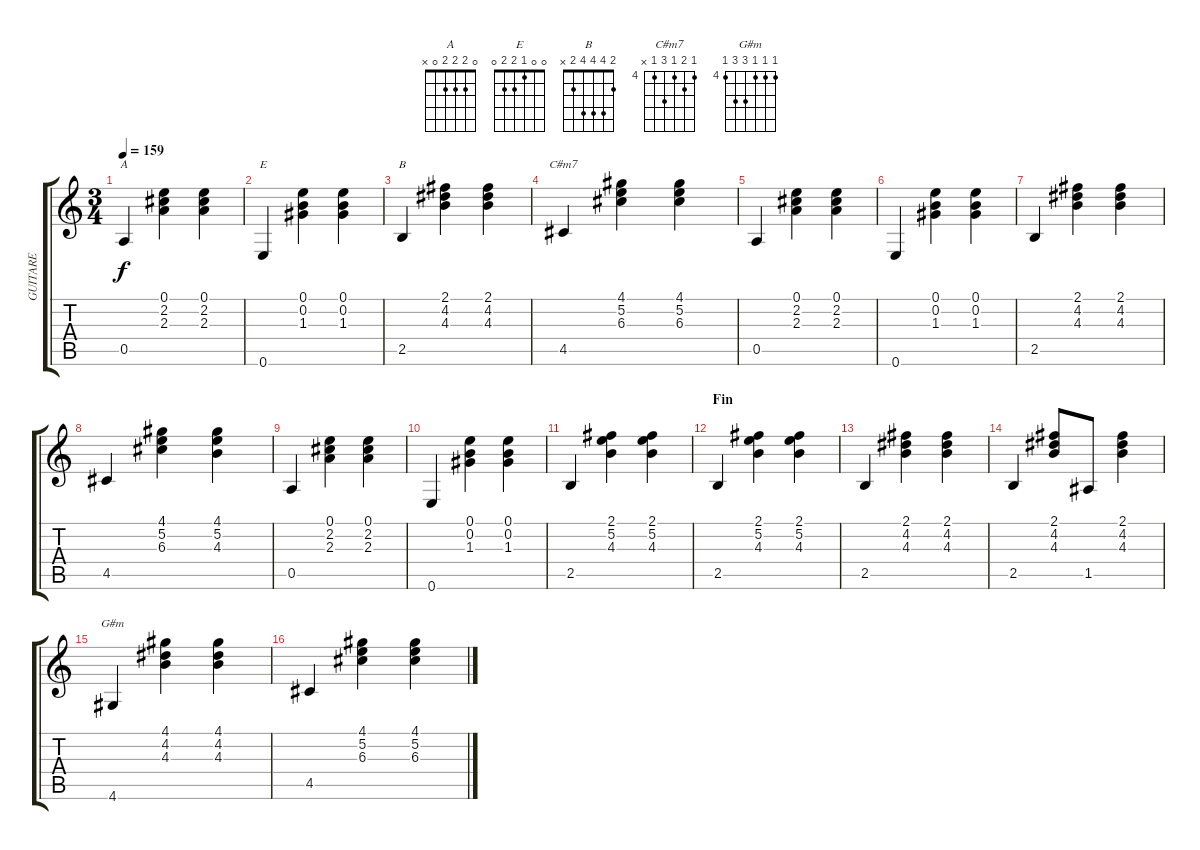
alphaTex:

\track ("GUITARE" "GUITARE") {instrument acousticguitarnylon}
\staff {score tabs}
\tuning (E4 B3 G3 D3 A2 E2) {hide}
\chord ("A" 0 2 2 2 0 x)
\chord ("E" 0 0 1 2 2 0)
\chord ("B" 2 4 4 4 2 x)
\chord ("C#m7" 4 5 4 6 4 x) {firstfret 4}
\chord ("G#m" 4 4 4 6 6 4) {firstfret 4}
\ts (3 4)
\tempo 159
\clef g2
\ks c
0.5.4{ch "A" dy f} (0.1 2.2 2.3).4 (0.1 2.2 2.3).4 |
0.6.4{ch "E"} (0.1 0.2 1.3).4 (0.1 0.2 1.3).4 |
2.5.4{ch "B"} (2.1 4.2 4.3).4 (2.1 4.2 4.3).4 |
4.5.4{ch "C#m7"} (4.1 5.2 6.3).4 (4.1 5.2 6.3).4 |
0.5.4 (0.1 2.2 2.3).4 (0.1 2.2 2.3).4 |
0.6.4 (0.1 0.2 1.3).4 (0.1 0.2 1.3).4 |
2.5.4 (2.1 4.2 4.3).4 (2.1 4.2 4.3).4 |
4.5.4 (4.1 5.2 6.3).4 (4.1 5.2 4.3).4 |
0.5.4 (0.1 2.2 2.3).4 (0.1 2.2 2.3).4 |
0.6.4 (0.1 0.2 1.3).4 (0.1 0.2 1.3).4 |
2.5.4 (2.1 5.2 4.3).4 (2.1 5.2 4.3).4 |
\section ("" "Fin")
2.5.4 (2.1 5.2 4.3).4 (2.1 5.2 4.3).4 |
2.5.4 (2.1 4.2 4.3).4 (2.1 4.2 4.3).4 |
2.5.4 (2.1 4.2 4.3).8 1.5.8 (2.1 4.2 4.3).4 |
4.6.4{ch "G#m"} (4.1 4.2 4.3).4 (4.1 4.2 4.3).4 |
4.5.4 (4.1 5.2 6.3).4 (4.1 5.2 6.3).4
